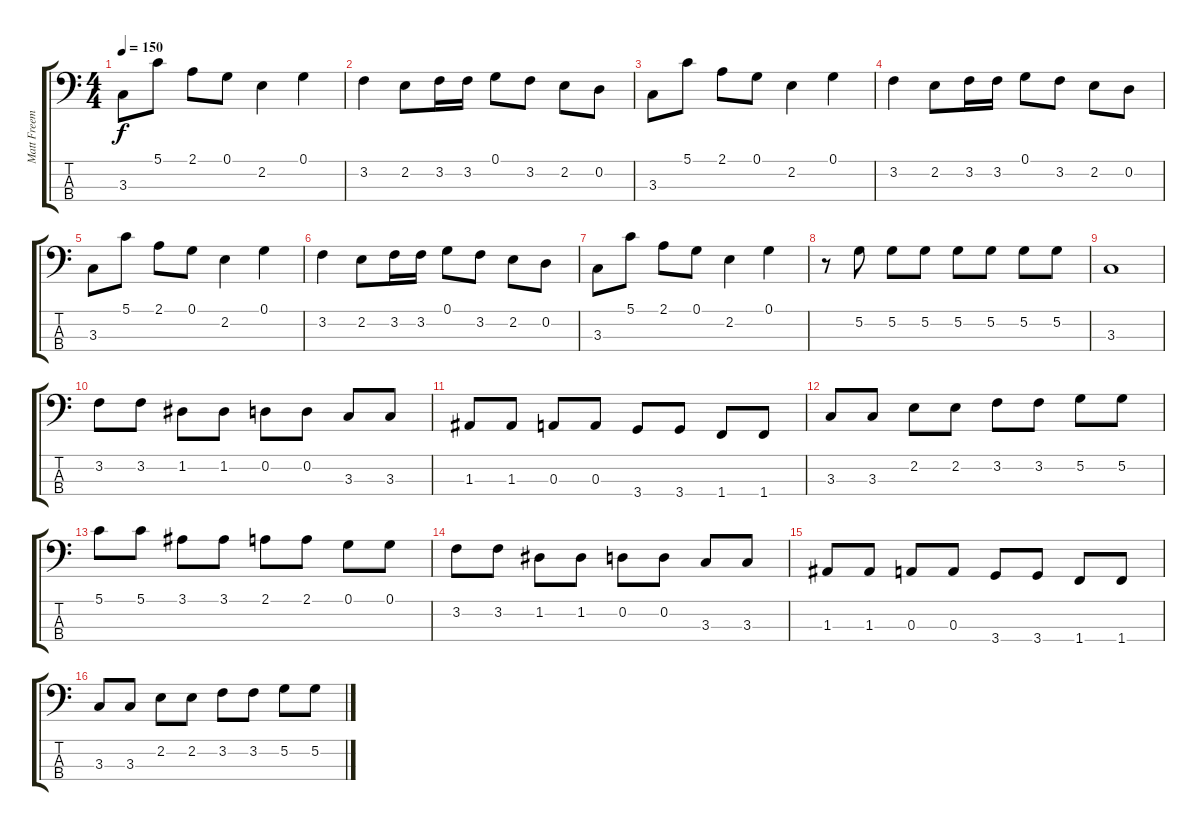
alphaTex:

\track ("Matt Freeman" "Matt Freem") {instrument electricbasspick}
\staff {score tabs}
\tuning (G2 D2 A1 E1) {hide}
\ts (4 4)
\tempo 150
\clef f4
\ks c
3.3.8{dy f} 5.1.8 2.1.8 0.1.8 2.2.4 0.1.4 |
3.2.4 2.2.8 3.2.16 3.2.16 0.1.8 3.2.8 2.2.8 0.2.8 |
3.3.8 5.1.8 2.1.8 0.1.8 2.2.4 0.1.4 |
3.2.4 2.2.8 3.2.16 3.2.16 0.1.8 3.2.8 2.2.8 0.2.8 |
3.3.8 5.1.8 2.1.8 0.1.8 2.2.4 0.1.4 |
3.2.4 2.2.8 3.2.16 3.2.16 0.1.8 3.2.8 2.2.8 0.2.8 |
3.3.8 5.1.8 2.1.8 0.1.8 2.2.4 0.1.4 |
r.8 5.2.8 5.2.8 5.2.8 5.2.8 5.2.8 5.2.8 5.2.8 |
3.3.1 |
3.2.8 3.2.8 1.2.8 1.2.8 0.2.8 0.2.8 3.3.8 3.3.8 |
1.3.8 1.3.8 0.3.8 0.3.8 3.4.8 3.4.8 1.4.8 1.4.8 |
3.3.8 3.3.8 2.2.8 2.2.8 3.2.8 3.2.8 5.2.8 5.2.8 |
5.1.8 5.1.8 3.1.8 3.1.8 2.1.8 2.1.8 0.1.8 0.1.8 |
3.2.8 3.2.8 1.2.8 1.2.8 0.2.8 0.2.8 3.3.8 3.3.8 |
1.3.8 1.3.8 0.3.8 0.3.8 3.4.8 3.4.8 1.4.8 1.4.8 |
3.3.8 3.3.8 2.2.8 2.2.8 3.2.8 3.2.8 5.2.8 5.2.8
